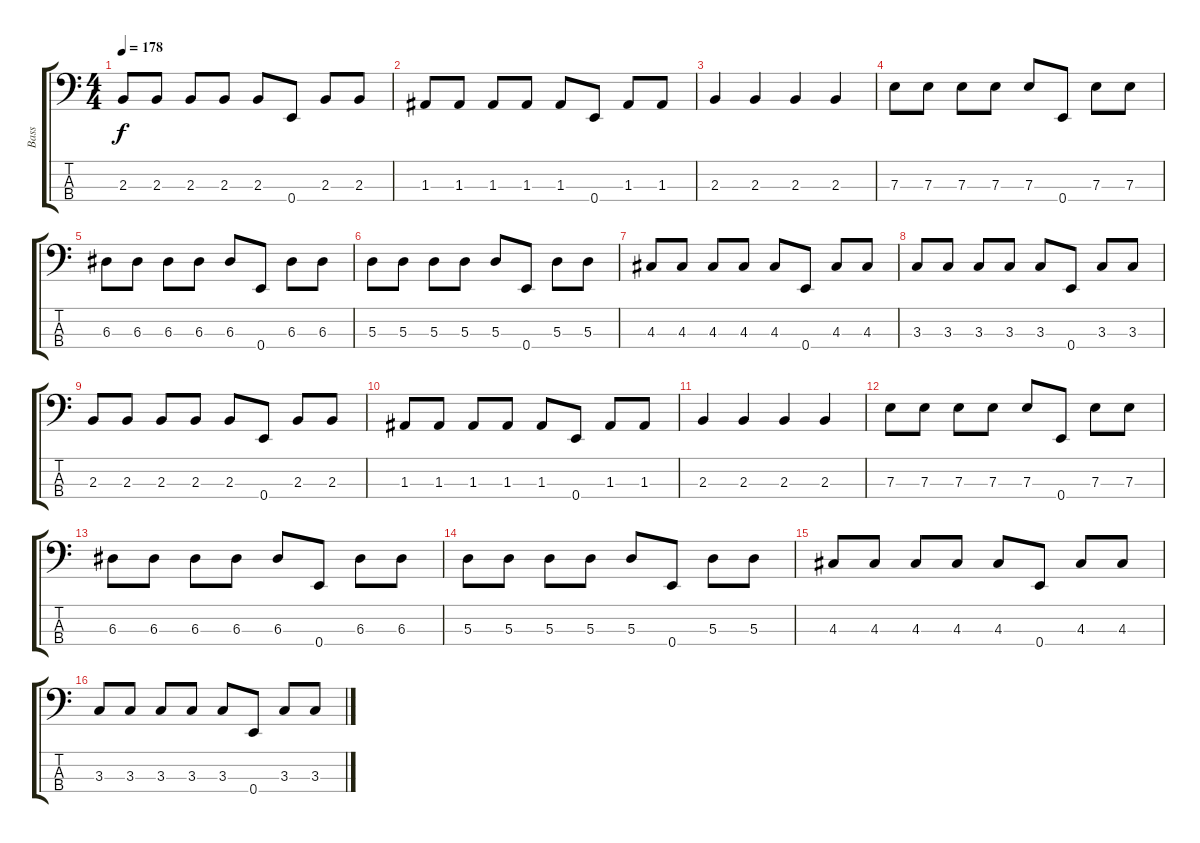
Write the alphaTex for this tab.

\track ("Bass" "Bass") {instrument electricbasspick}
\staff {score tabs}
\tuning (G2 D2 A1 E1) {hide}
\ts (4 4)
\tempo 178
\clef f4
\ks c
2.3.8{dy f} 2.3.8 2.3.8 2.3.8 2.3.8 0.4.8 2.3.8 2.3.8 |
1.3.8 1.3.8 1.3.8 1.3.8 1.3.8 0.4.8 1.3.8 1.3.8 |
2.3.4 2.3.4 2.3.4 2.3.4 |
7.3.8 7.3.8 7.3.8 7.3.8 7.3.8 0.4.8 7.3.8 7.3.8 |
6.3.8 6.3.8 6.3.8 6.3.8 6.3.8 0.4.8 6.3.8 6.3.8 |
5.3.8 5.3.8 5.3.8 5.3.8 5.3.8 0.4.8 5.3.8 5.3.8 |
4.3.8 4.3.8 4.3.8 4.3.8 4.3.8 0.4.8 4.3.8 4.3.8 |
3.3.8 3.3.8 3.3.8 3.3.8 3.3.8 0.4.8 3.3.8 3.3.8 |
2.3.8 2.3.8 2.3.8 2.3.8 2.3.8 0.4.8 2.3.8 2.3.8 |
1.3.8 1.3.8 1.3.8 1.3.8 1.3.8 0.4.8 1.3.8 1.3.8 |
2.3.4 2.3.4 2.3.4 2.3.4 |
7.3.8 7.3.8 7.3.8 7.3.8 7.3.8 0.4.8 7.3.8 7.3.8 |
6.3.8 6.3.8 6.3.8 6.3.8 6.3.8 0.4.8 6.3.8 6.3.8 |
5.3.8 5.3.8 5.3.8 5.3.8 5.3.8 0.4.8 5.3.8 5.3.8 |
4.3.8 4.3.8 4.3.8 4.3.8 4.3.8 0.4.8 4.3.8 4.3.8 |
3.3.8 3.3.8 3.3.8 3.3.8 3.3.8 0.4.8 3.3.8 3.3.8
